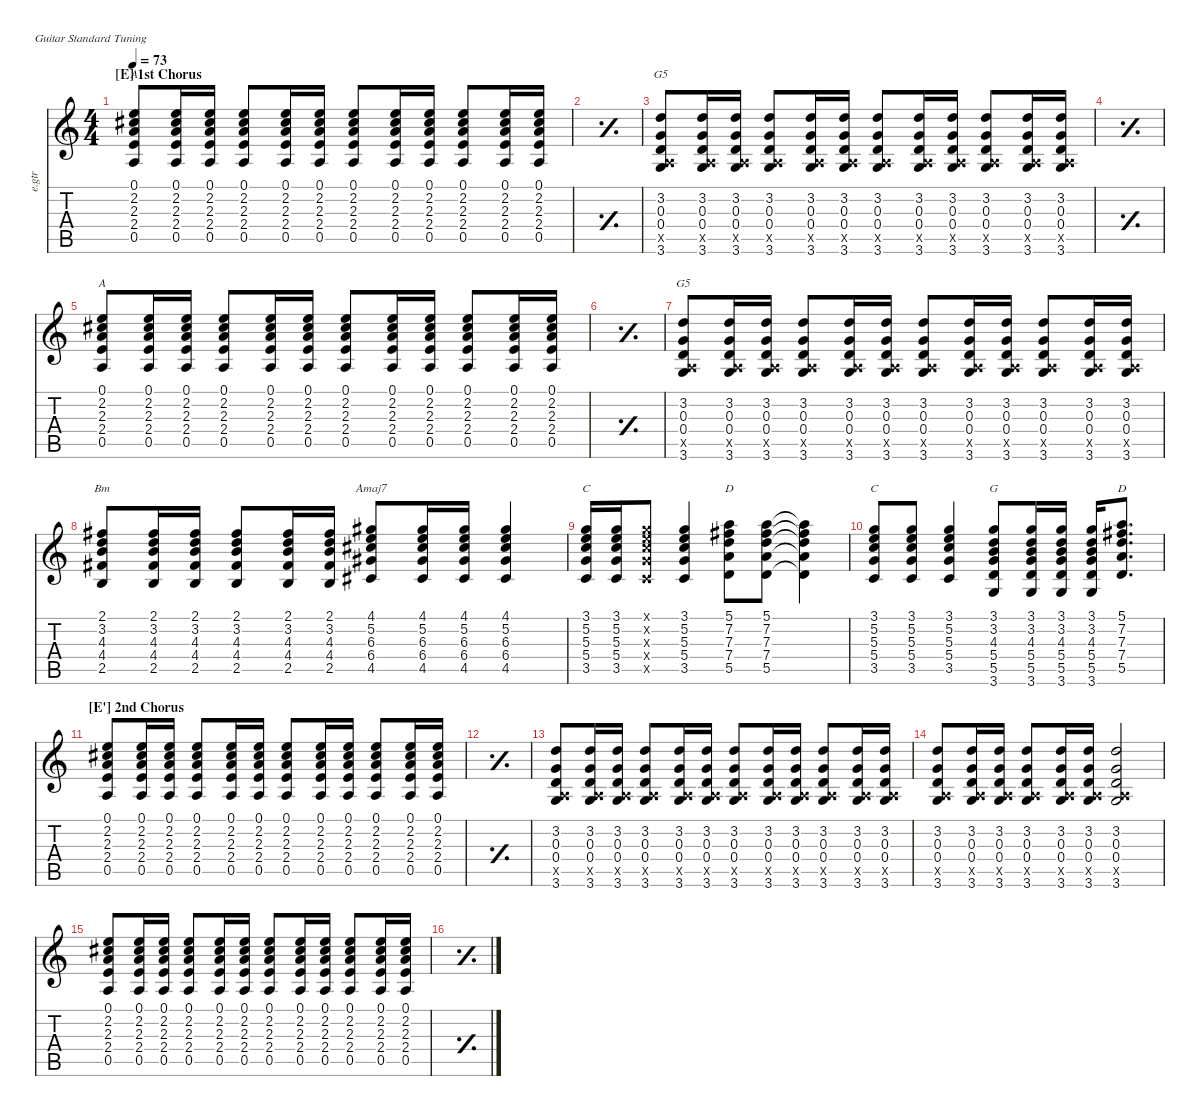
\defaultSystemsLayout 4
\hideDynamics
\bracketExtendMode nobrackets
\track ("E.Guitar I" "e.gtr") {solo instrument acousticguitarsteel}
\staff {score tabs}
\tuning (E4 B3 G3 D3 A2 E2)
\chord ("A" x 0 2 2 0 x) {showdiagram false showfingering false}
\chord ("G5" x 3 0 0 x 3) {showdiagram false showfingering false}
\chord ("A" 0 2 2 2 0 x) {showdiagram false showfingering false}
\chord ("Bm" 2 3 4 4 2 x) {showdiagram false showfingering false barre 2}
\chord ("Amaj7" 4 5 6 6 4 x) {firstfret 4 showdiagram false showfingering false barre 4}
\chord ("C" 3 5 5 5 3 x) {showdiagram false showfingering false barre 3}
\chord ("D" 5 7 7 7 5 x) {firstfret 5 showdiagram false showfingering false barre 5}
\chord ("G" 3 3 4 5 5 3) {showdiagram false showfingering false barre (3 3)}
\ts (4 4)
\section ("E" "1st Chorus")
\tempo 73
\clef g2
\ks c
(0.5 2.4 2.3 2.2{acc #} 0.1).8{ch "A" dy mf instrument electricguitarjazz beam Up} (0.5 2.4 2.3 2.2{acc #} 0.1).16{beam Up} (0.5 2.4 2.3 2.2{acc #} 0.1).16{beam Up} (0.5 2.4 2.3 2.2{acc #} 0.1).8{beam Up} (0.5 2.4 2.3 2.2{acc #} 0.1).16{beam Up} (0.5 2.4 2.3 2.2{acc #} 0.1).16{beam Up} (0.5 2.4 2.3 2.2{acc #} 0.1).8{beam Up} (0.5 2.4 2.3 2.2{acc #} 0.1).16{beam Up} (0.5 2.4 2.3 2.2{acc #} 0.1).16{beam Up} (0.5 2.4 2.3 2.2{acc #} 0.1).8{beam Up} (0.5 2.4 2.3 2.2{acc #} 0.1).16{beam Up} (0.5 2.4 2.3 2.2{acc #} 0.1).16{beam Up} |
\simile simple
|
\simile none
(0.5{x} 0.4 0.3 3.2 3.6).8{ch "G5" beam Up} (0.5{x} 0.4 0.3 3.2 3.6).16{beam Up} (0.5{x} 0.4 0.3 3.2 3.6).16{beam Up} (0.5{x} 0.4 0.3 3.2 3.6).8{beam Up} (0.5{x} 0.4 0.3 3.2 3.6).16{beam Up} (0.5{x} 0.4 0.3 3.2 3.6).16{beam Up} (0.5{x} 0.4 0.3 3.2 3.6).8{beam Up} (0.5{x} 0.4 0.3 3.2 3.6).16{beam Up} (0.5{x} 0.4 0.3 3.2 3.6).16{beam Up} (0.5{x} 0.4 0.3 3.2 3.6).8{beam Up} (0.5{x} 0.4 0.3 3.2 3.6).16{beam Up} (0.5{x} 0.4 0.3 3.2 3.6).16{beam Up} |
\simile simple
|
\simile none
(0.5 2.4 2.3 2.2{acc #} 0.1).8{ch "A" beam Up} (0.5 2.4 2.3 2.2{acc #} 0.1).16{beam Up} (0.5 2.4 2.3 2.2{acc #} 0.1).16{beam Up} (0.5 2.4 2.3 2.2{acc #} 0.1).8{beam Up} (0.5 2.4 2.3 2.2{acc #} 0.1).16{beam Up} (0.5 2.4 2.3 2.2{acc #} 0.1).16{beam Up} (0.5 2.4 2.3 2.2{acc #} 0.1).8{beam Up} (0.5 2.4 2.3 2.2{acc #} 0.1).16{beam Up} (0.5 2.4 2.3 2.2{acc #} 0.1).16{beam Up} (0.5 2.4 2.3 2.2{acc #} 0.1).8{beam Up} (0.5 2.4 2.3 2.2{acc #} 0.1).16{beam Up} (0.5 2.4 2.3 2.2{acc #} 0.1).16{beam Up} |
\simile simple
|
\simile none
(0.5{x} 0.4 0.3 3.2 3.6).8{ch "G5" beam Up} (0.5{x} 0.4 0.3 3.2 3.6).16{beam Up} (0.5{x} 0.4 0.3 3.2 3.6).16{beam Up} (0.5{x} 0.4 0.3 3.2 3.6).8{beam Up} (0.5{x} 0.4 0.3 3.2 3.6).16{beam Up} (0.5{x} 0.4 0.3 3.2 3.6).16{beam Up} (0.5{x} 0.4 0.3 3.2 3.6).8{beam Up} (0.5{x} 0.4 0.3 3.2 3.6).16{beam Up} (0.5{x} 0.4 0.3 3.2 3.6).16{beam Up} (0.5{x} 0.4 0.3 3.2 3.6).8{beam Up} (0.5{x} 0.4 0.3 3.2 3.6).16{beam Up} (0.5{x} 0.4 0.3 3.2 3.6).16{beam Up} |
(2.5 4.4{acc #} 4.3 3.2 2.1{acc #}).8{ch "Bm" beam Up} (2.5 4.4{acc #} 4.3 3.2 2.1{acc #}).16{beam Up} (2.5 4.4{acc #} 4.3 3.2 2.1{acc #}).16{beam Up} (2.5 4.4{acc #} 4.3 3.2 2.1{acc #}).8{beam Up} (2.5 4.4{acc #} 4.3 3.2 2.1{acc #}).16{beam Up} (2.5 4.4{acc #} 4.3 3.2 2.1{acc #}).16{beam Up} (4.5{acc #} 6.4{acc #} 6.3{acc #} 5.2 4.1{acc #}).8{ch "Amaj7" beam Up} (4.5{acc #} 6.4{acc #} 6.3{acc #} 5.2 4.1{acc #}).16{beam Up} (4.5{acc #} 6.4{acc #} 6.3{acc #} 5.2 4.1{acc #}).16{beam Up} (4.5{acc #} 6.4{acc #} 6.3{acc #} 5.2 4.1{acc #}).4{beam Up} |
(3.5 5.4 5.3 5.2 3.1).16{ch "C" beam Up} (3.5 5.4 5.3 5.2 3.1).16{beam Up} (3.5{x} 5.4{x} 5.3{x} 5.2{x} 3.1{x}).8{beam Up} (3.5 5.4 5.3 5.2 3.1).4{beam Up} (5.5 7.4 7.3 7.2{acc #} 5.1).8{ch "D" beam Down} (5.5 7.4 7.3 7.2{acc #} 5.1).8{beam Down} (5.5{t} 7.4{t} 7.3{t} 7.2{t acc #} 5.1{t}).4{beam Down} |
(3.5 5.4 5.3 5.2 3.1).8{ch "C" beam Up} (3.5 5.4 5.3 5.2 3.1).8{beam Up} (3.5 5.4 5.3 5.2 3.1).4{beam Up} (3.1 3.2 4.3 5.4 5.5 3.6).8{ch "G" beam Up} (3.1 3.2 4.3 5.4 5.5 3.6).16{beam Up} (3.1 3.2 4.3 5.4 5.5 3.6).16{beam Up} (3.1 3.2 4.3 5.4 5.5 3.6).16{beam Up} (5.5 7.4 7.3 7.2{acc #} 5.1).8{d ch "D" beam Up} |
\section ("E'" "2nd Chorus")
(0.5 2.4 2.3 2.2{acc #} 0.1).8{beam Up} (0.5 2.4 2.3 2.2{acc #} 0.1).16{beam Up} (0.5 2.4 2.3 2.2{acc #} 0.1).16{beam Up} (0.5 2.4 2.3 2.2{acc #} 0.1).8{beam Up} (0.5 2.4 2.3 2.2{acc #} 0.1).16{beam Up} (0.5 2.4 2.3 2.2{acc #} 0.1).16{beam Up} (0.5 2.4 2.3 2.2{acc #} 0.1).8{beam Up} (0.5 2.4 2.3 2.2{acc #} 0.1).16{beam Up} (0.5 2.4 2.3 2.2{acc #} 0.1).16{beam Up} (0.5 2.4 2.3 2.2{acc #} 0.1).8{beam Up} (0.5 2.4 2.3 2.2{acc #} 0.1).16{beam Up} (0.5 2.4 2.3 2.2{acc #} 0.1).16{beam Up} |
\simile simple
|
\simile none
(0.5{x} 0.4 0.3 3.2 3.6).8{beam Up} (0.5{x} 0.4 0.3 3.2 3.6).16{beam Up} (0.5{x} 0.4 0.3 3.2 3.6).16{beam Up} (0.5{x} 0.4 0.3 3.2 3.6).8{beam Up} (0.5{x} 0.4 0.3 3.2 3.6).16{beam Up} (0.5{x} 0.4 0.3 3.2 3.6).16{beam Up} (0.5{x} 0.4 0.3 3.2 3.6).8{beam Up} (0.5{x} 0.4 0.3 3.2 3.6).16{beam Up} (0.5{x} 0.4 0.3 3.2 3.6).16{beam Up} (0.5{x} 0.4 0.3 3.2 3.6).8{beam Up} (0.5{x} 0.4 0.3 3.2 3.6).16{beam Up} (0.5{x} 0.4 0.3 3.2 3.6).16{beam Up} |
(0.5{x} 0.4 0.3 3.2 3.6).8{beam Up} (0.5{x} 0.4 0.3 3.2 3.6).16{beam Up} (0.5{x} 0.4 0.3 3.2 3.6).16{beam Up} (0.5{x} 0.4 0.3 3.2 3.6).8{beam Up} (0.5{x} 0.4 0.3 3.2 3.6).16{beam Up} (0.5{x} 0.4 0.3 3.2 3.6).16{beam Up} (0.5{x} 0.4 0.3 3.2 3.6).2{beam Up} |
(0.5 2.4 2.3 2.2{acc #} 0.1).8{beam Up} (0.5 2.4 2.3 2.2{acc #} 0.1).16{beam Up} (0.5 2.4 2.3 2.2{acc #} 0.1).16{beam Up} (0.5 2.4 2.3 2.2{acc #} 0.1).8{beam Up} (0.5 2.4 2.3 2.2{acc #} 0.1).16{beam Up} (0.5 2.4 2.3 2.2{acc #} 0.1).16{beam Up} (0.5 2.4 2.3 2.2{acc #} 0.1).8{beam Up} (0.5 2.4 2.3 2.2{acc #} 0.1).16{beam Up} (0.5 2.4 2.3 2.2{acc #} 0.1).16{beam Up} (0.5 2.4 2.3 2.2{acc #} 0.1).8{beam Up} (0.5 2.4 2.3 2.2{acc #} 0.1).16{beam Up} (0.5 2.4 2.3 2.2{acc #} 0.1).16{beam Up} |
\simile simple
